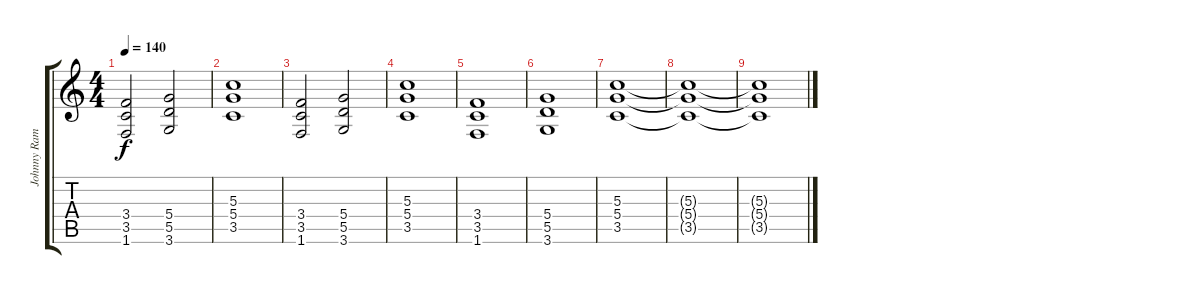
\track ("Johnny Ramone - Guitar 2" "Johnny Ram") {instrument distortionguitar}
\staff {score tabs}
\tuning (E4 B3 G3 D3 A2 E2) {hide}
\ts (4 4)
\tempo 140
\clef g2
\ks c
(3.4 3.5 1.6).2{dy f} (5.4 5.5 3.6).2 |
(5.3 5.4 3.5).1 |
(3.4 3.5 1.6).2 (5.4 5.5 3.6).2 |
(5.3 5.4 3.5).1 |
(3.4 3.5 1.6).1 |
(5.4 5.5 3.6).1 |
(5.3 5.4 3.5).1 |
(5.3{t} 5.4{t} 3.5{t}).1 |
(5.3{t} 5.4{t} 3.5{t}).1
